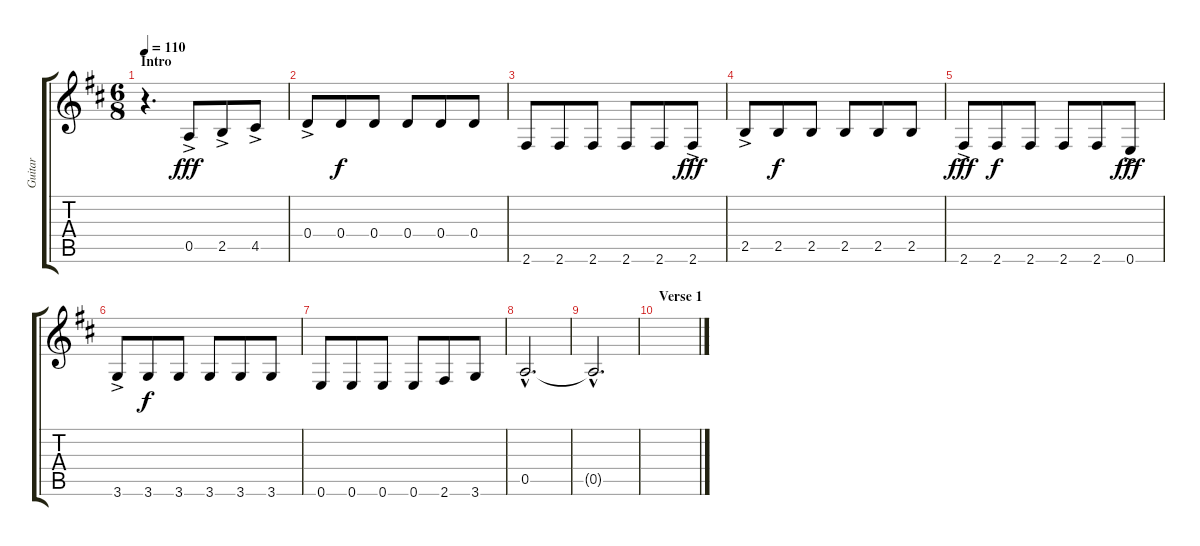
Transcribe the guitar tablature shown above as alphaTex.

\track ("Guitar" "Guitar") {instrument electricguitarmuted}
\staff {score tabs}
\tuning (E4 B3 G3 D3 A2 E2) {hide}
\ts (6 8)
\section ("" "Intro")
\tempo 110
\clef g2
\ks d
r.4{d dy fff instrument electricguitarmuted} 0.5{ac}.8 2.5{ac}.8 4.5{ac}.8 |
0.4{ac}.8 0.4.8{dy f} 0.4.8 0.4.8 0.4.8 0.4.8 |
2.6.8 2.6.8 2.6.8 2.6.8 2.6.8 2.6{ac}.8{dy fff} |
2.5{ac}.8 2.5.8{dy f} 2.5.8 2.5.8 2.5.8 2.5.8 |
2.6{ac}.8{dy fff} 2.6.8{dy f} 2.6.8 2.6.8 2.6.8 0.6{ac}.8{dy fff} |
3.6{ac}.8 3.6.8{dy f} 3.6.8 3.6.8 3.6.8 3.6.8 |
0.6.8 0.6.8 0.6.8 0.6.8 2.6.8 3.6.8 |
0.5{hac}.2{d} |
0.5{hac t}.2{d} |
\section ("" "Verse 1")
